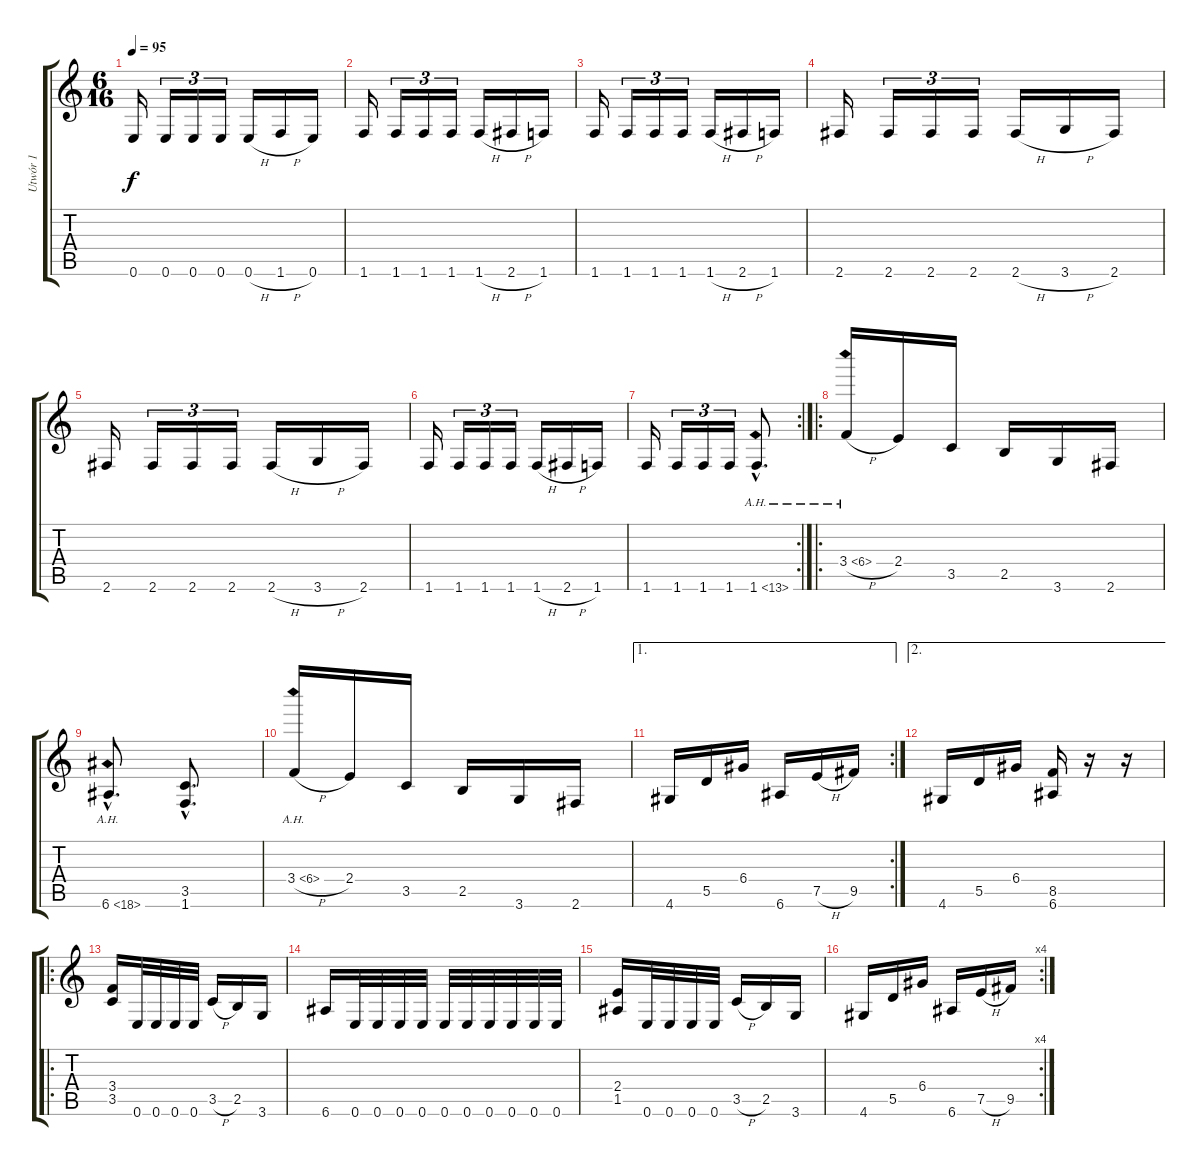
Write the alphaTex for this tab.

\track ("Utwór 1" "Utwór 1") {instrument acousticguitarnylon}
\staff {score tabs}
\tuning (E4 B3 G3 D3 A2 E2) {hide}
\ts (6 16)
\tempo 95
\clef g2
\ks c
0.6.16{dy f} 0.6.16{tu (3 2)} 0.6.16{tu (3 2)} 0.6.16{tu (3 2)} 0.6{h}.16 1.6{h}.16 0.6.16 |
1.6.16 1.6.16{tu (3 2)} 1.6.16{tu (3 2)} 1.6.16{tu (3 2)} 1.6{h}.16 2.6{h}.16 1.6.16 |
1.6.16 1.6.16{tu (3 2)} 1.6.16{tu (3 2)} 1.6.16{tu (3 2)} 1.6{h}.16 2.6{h}.16 1.6.16 |
2.6.16 2.6.16{tu (3 2)} 2.6.16{tu (3 2)} 2.6.16{tu (3 2)} 2.6{h}.16 3.6{h}.16 2.6.16 |
2.6.16 2.6.16{tu (3 2)} 2.6.16{tu (3 2)} 2.6.16{tu (3 2)} 2.6{h}.16 3.6{h}.16 2.6.16 |
1.6.16 1.6.16{tu (3 2)} 1.6.16{tu (3 2)} 1.6.16{tu (3 2)} 1.6{h}.16 2.6{h}.16 1.6.16 |
\rc 2
1.6.16 1.6.16{tu (3 2)} 1.6.16{tu (3 2)} 1.6.16{tu (3 2)} 1.6{ah 12 hac}.8{d} |
\ro
3.4{ah 3 h}.16 2.4.16 3.5.16 2.5.16 3.6.16 2.6.16 |
6.6{ah 12 hac}.8{d} (3.5{hac} 1.6{hac}).8{d} |
3.4{ah 3 h}.16 2.4.16 3.5.16 2.5.16 3.6.16 2.6.16 |
\ae 1
\rc 2
4.6.16 5.5.16 6.4.16 6.6.16 7.5{h}.16 9.5.16 |
\ae 2
4.6.16 5.5.16 6.4.16 (8.5 6.6).16 r.16 r.16 |
\ro
(3.4 3.5).16 0.6.32 0.6.32 0.6.32 0.6.32 3.5{h}.16 2.5.16 3.6.16 |
6.6.16 0.6.32 0.6.32 0.6.32 0.6.32 0.6.32 0.6.32 0.6.32 0.6.32 0.6.32 0.6.32 |
(2.4 1.5).16 0.6.32 0.6.32 0.6.32 0.6.32 3.5{h}.16 2.5.16 3.6.16 |
\rc 4
4.6.16 5.5.16 6.4.16 6.6.16 7.5{h}.16 9.5.16
